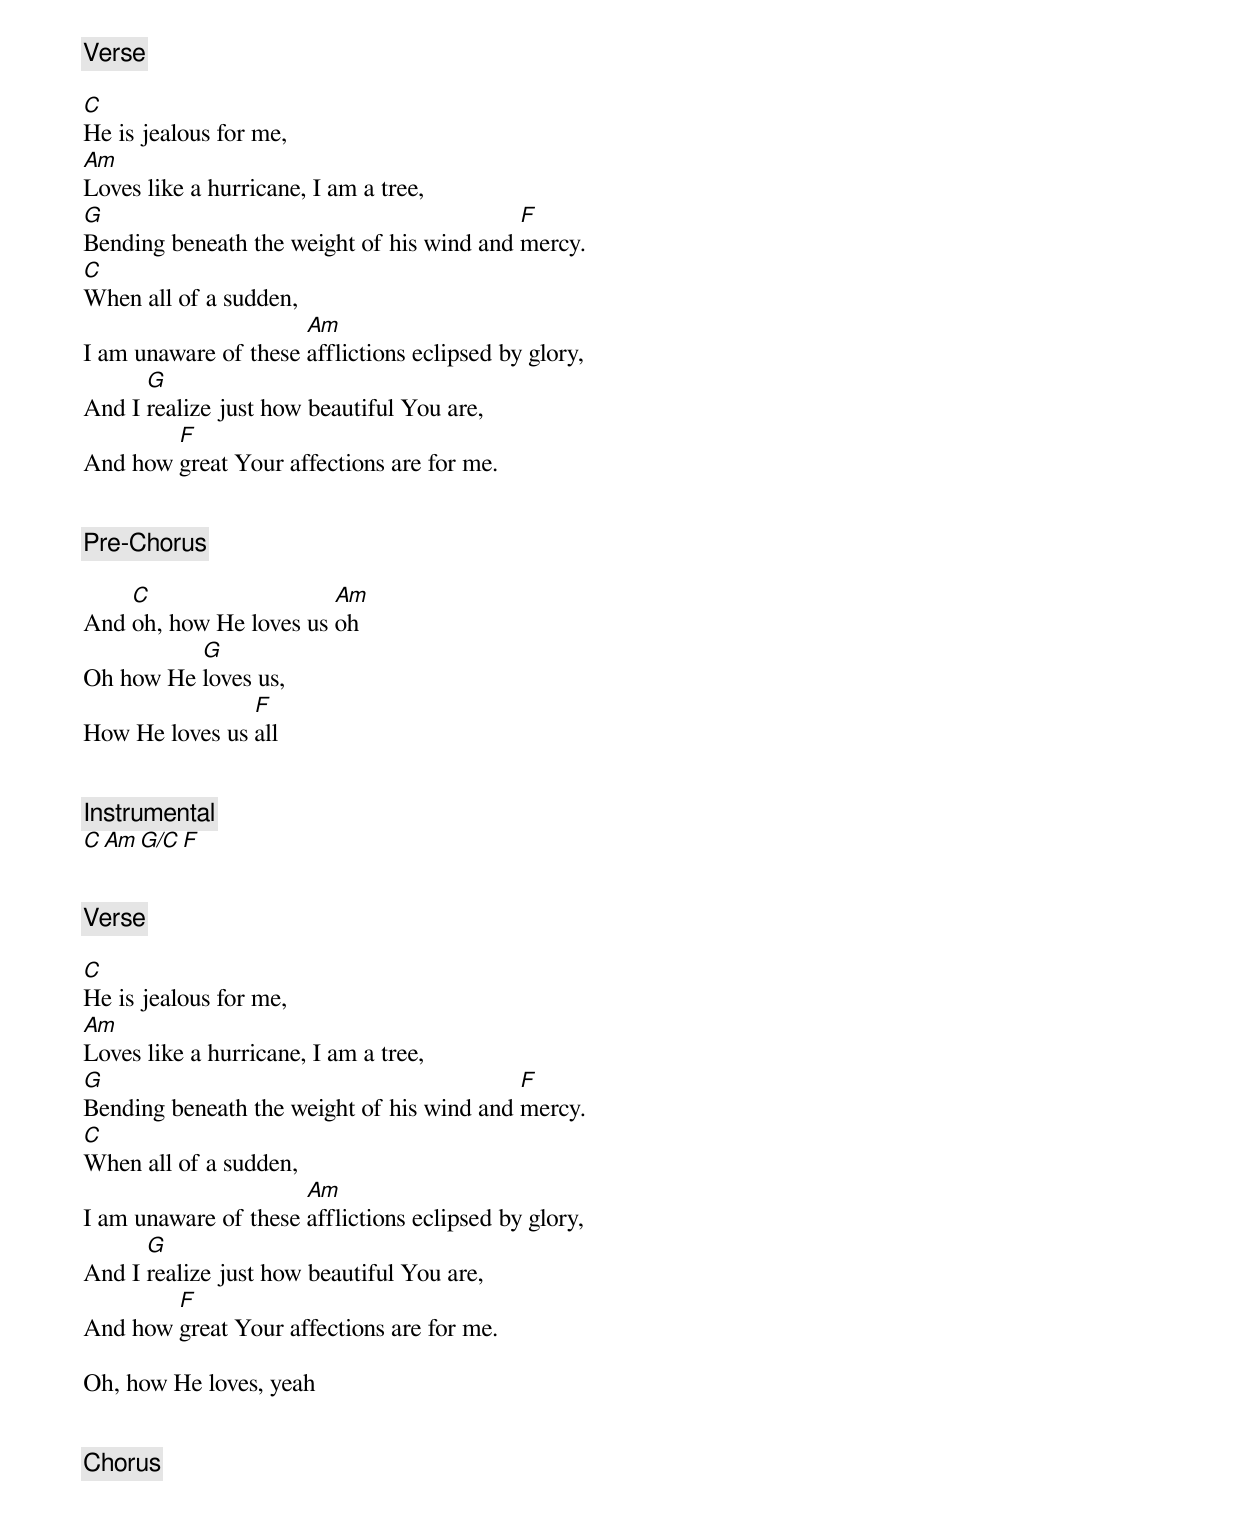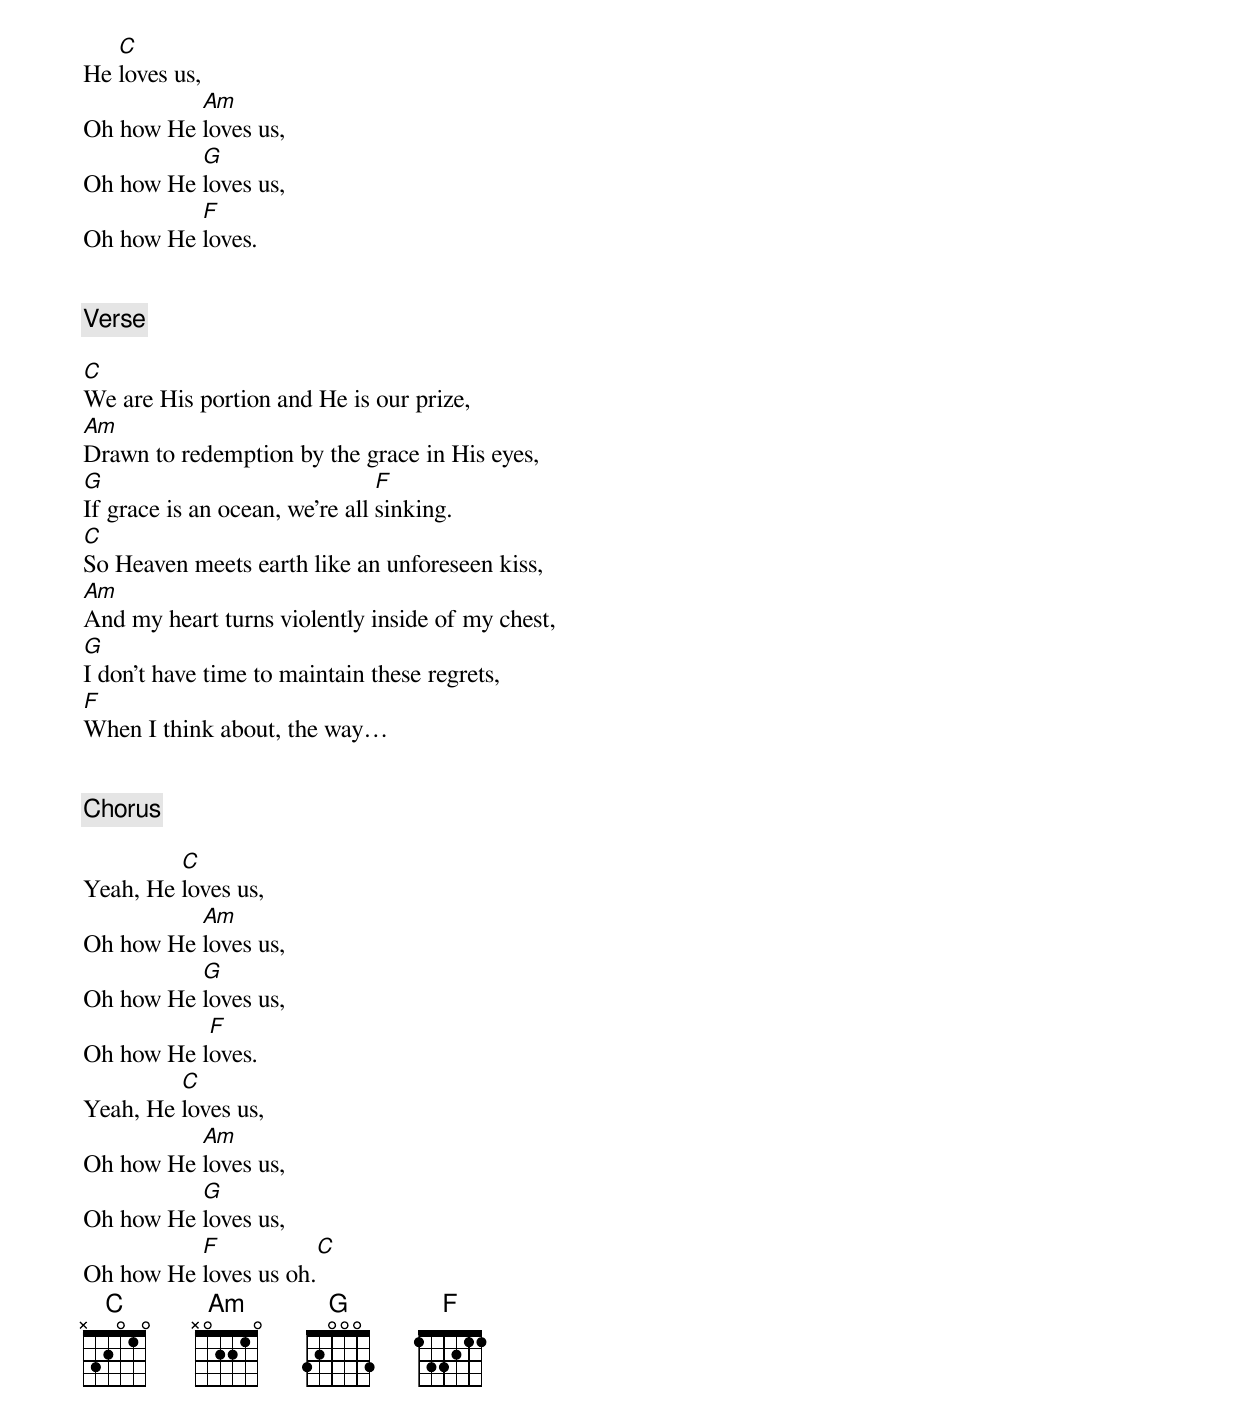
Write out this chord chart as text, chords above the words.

[Verse]

C
He is jealous for me,
Am
Loves like a hurricane, I am a tree,
G                                          F
Bending beneath the weight of his wind and mercy.
C
When all of a sudden,
                      Am
I am unaware of these afflictions eclipsed by glory,
      G
And I realize just how beautiful You are,
        F
And how great Your affections are for me.


[Pre-Chorus]

    C                   Am
And oh, how He loves us oh
          G
Oh how He loves us,
                F
How He loves us all


[Instrumental]
C   Am   G/C   F


[Verse]

C
He is jealous for me,
Am
Loves like a hurricane, I am a tree,
G                                          F
Bending beneath the weight of his wind and mercy.
C
When all of a sudden,
                      Am
I am unaware of these afflictions eclipsed by glory,
      G
And I realize just how beautiful You are,
        F
And how great Your affections are for me.

Oh, how He loves, yeah


[Chorus]

   C
He loves us,
          Am
Oh how He loves us,
          G
Oh how He loves us,
          F
Oh how He loves.


[Verse]

C
We are His portion and He is our prize,
Am
Drawn to redemption by the grace in His eyes,
G                               F
If grace is an ocean, we’re all sinking.
C
So Heaven meets earth like an unforeseen kiss,
Am
And my heart turns violently inside of my chest,
G
I don’t have time to maintain these regrets,
F
When I think about, the way…


[Chorus]

         C
Yeah, He loves us,
          Am
Oh how He loves us,
          G
Oh how He loves us,
           F
Oh how He loves.
         C
Yeah, He loves us,
          Am
Oh how He loves us,
          G
Oh how He loves us,
          F           C
Oh how He loves us oh.
